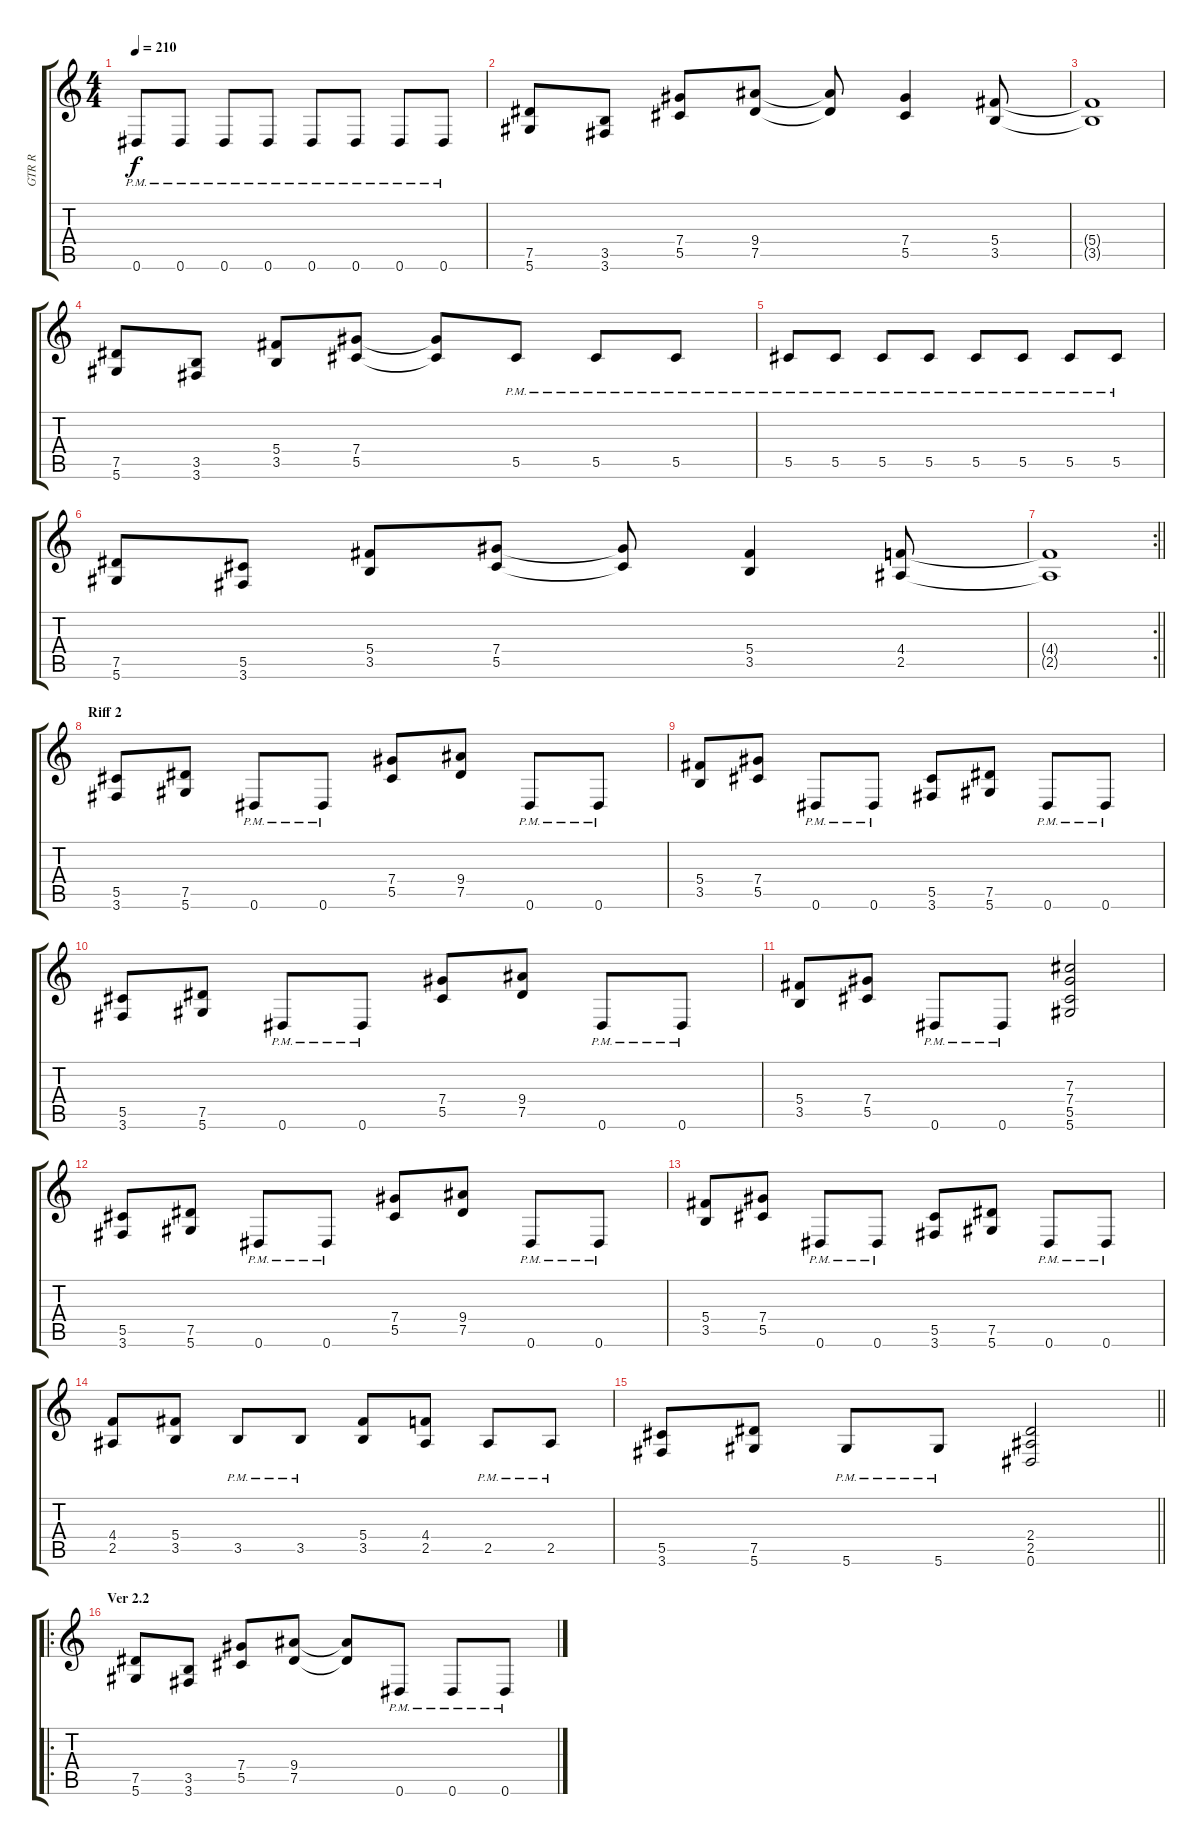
\track ("GTR R" "GTR R") {instrument overdrivenguitar}
\staff {score tabs}
\tuning (Eb4 Bb3 Gb3 Db3 Ab2 Eb2) {hide}
\ts (4 4)
\tempo 210
\clef g2
\ks c
0.6{pm}.8{dy f} 0.6{pm}.8 0.6{pm}.8 0.6{pm}.8 0.6{pm}.8 0.6{pm}.8 0.6{pm}.8 0.6{pm}.8 |
(7.5 5.6).8 (3.5 3.6).8 (7.4 5.5).8 (9.4 7.5).8 (9.4{t} 7.5{t}).8 (7.4 5.5).4 (5.4 3.5).8 |
(5.4{t} 3.5{t}).1 |
(7.5 5.6).8 (3.5 3.6).8 (5.4 3.5).8 (7.4 5.5).8 (7.4{t} 5.5{t}).8 5.5{pm}.8 5.5{pm}.8 5.5{pm}.8 |
5.5{pm}.8 5.5{pm}.8 5.5{pm}.8 5.5{pm}.8 5.5{pm}.8 5.5{pm}.8 5.5{pm}.8 5.5{pm}.8 |
(7.5 5.6).8 (5.5 3.6).8 (5.4 3.5).8 (7.4 5.5).8 (7.4{t} 5.5{t}).8 (5.4 3.5).4 (4.4 2.5).8 |
\rc 2
\barLineRight lightlight
(4.4{t} 2.5{t}).1 |
\section ("" "Riff 2")
(5.5 3.6).8 (7.5 5.6).8 0.6{pm}.8 0.6{pm}.8 (7.4 5.5).8 (9.4 7.5).8 0.6{pm}.8 0.6{pm}.8 |
(5.4 3.5).8 (7.4 5.5).8 0.6{pm}.8 0.6{pm}.8 (5.5 3.6).8 (7.5 5.6).8 0.6{pm}.8 0.6{pm}.8 |
(5.5 3.6).8 (7.5 5.6).8 0.6{pm}.8 0.6{pm}.8 (7.4 5.5).8 (9.4 7.5).8 0.6{pm}.8 0.6{pm}.8 |
(5.4 3.5).8 (7.4 5.5).8 0.6{pm}.8 0.6{pm}.8 (7.3 7.4 5.5 5.6).2 |
(5.5 3.6).8 (7.5 5.6).8 0.6{pm}.8 0.6{pm}.8 (7.4 5.5).8 (9.4 7.5).8 0.6{pm}.8 0.6{pm}.8 |
(5.4 3.5).8 (7.4 5.5).8 0.6{pm}.8 0.6{pm}.8 (5.5 3.6).8 (7.5 5.6).8 0.6{pm}.8 0.6{pm}.8 |
(4.4 2.5).8 (5.4 3.5).8 3.5{pm}.8 3.5{pm}.8 (5.4 3.5).8 (4.4 2.5).8 2.5{pm}.8 2.5{pm}.8 |
\barLineRight lightlight
(5.5 3.6).8 (7.5 5.6).8 5.6{pm}.8 5.6{pm}.8 (2.4 2.5 0.6).2 |
\ro
\section ("" "Ver 2.2")
(7.5 5.6).8 (3.5 3.6).8 (7.4 5.5).8 (9.4 7.5).8 (9.4{t} 7.5{t}).8 0.6{pm}.8 0.6{pm}.8 0.6{pm}.8
